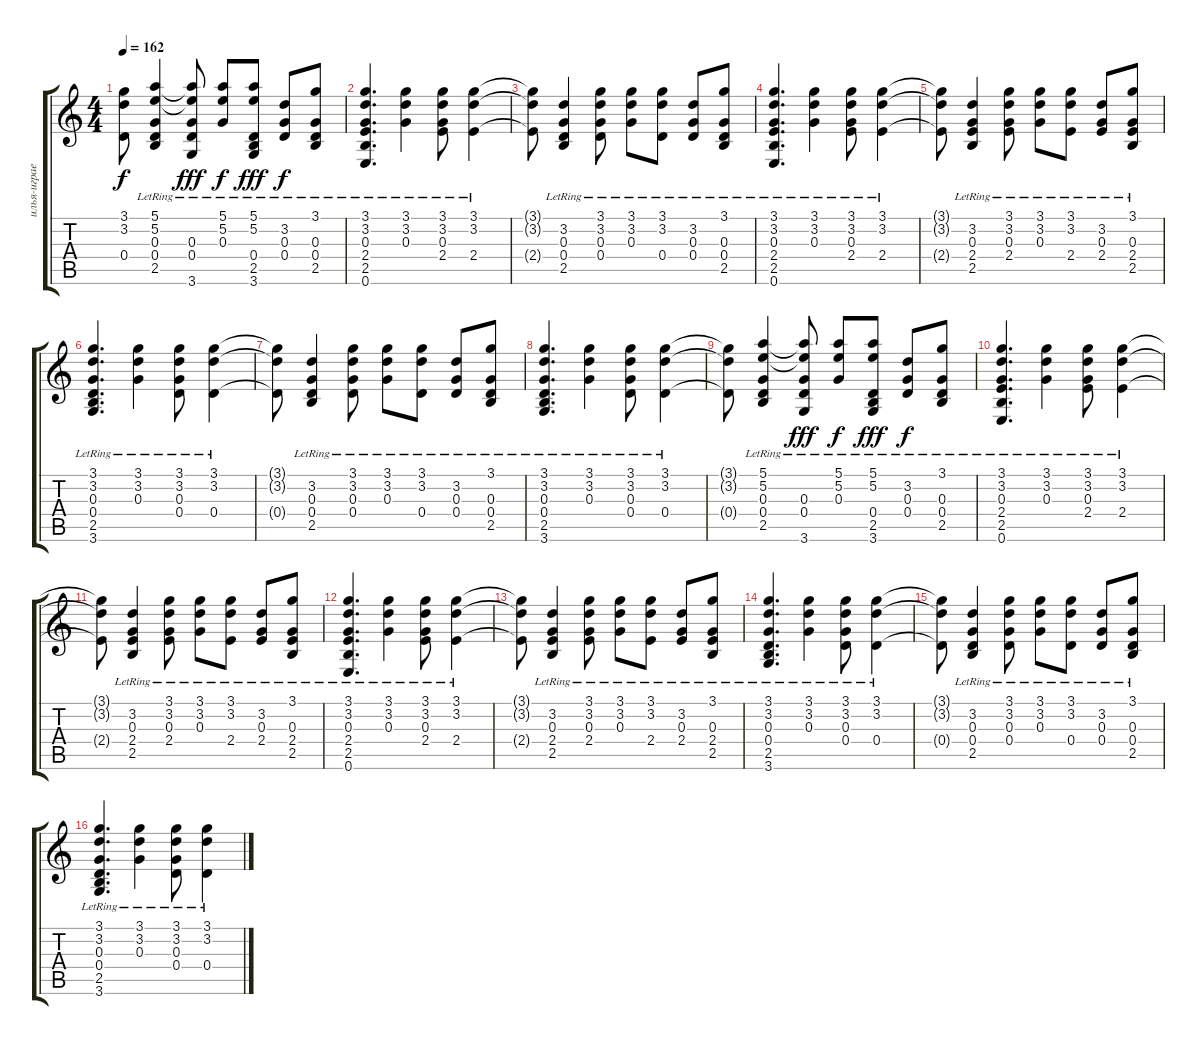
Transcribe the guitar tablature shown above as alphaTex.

\track ("илья-играет" "илья-играе") {instrument acousticguitarsteel}
\staff {score tabs}
\tuning (E4 B3 G3 D3 A2 E2) {hide}
\ts (4 4)
\tempo 162
\clef g2
\ks c
(3.1{t} 3.2{t} 0.4{t}).8{dy f} (5.1 5.2 0.3{lr} 0.4{lr} 2.5{lr}).4 (5.1{t} 5.2{t} 0.3{lr} 0.4{lr} 3.6).8{dy fff} (5.1{lr} 5.2{lr} 0.3{lr}).8{dy f} (5.1{lr} 5.2{lr} 0.4{lr} 2.5 3.6).8{dy fff} (3.2{lr} 0.3{lr} 0.4{lr}).8{dy f} (3.1{lr} 0.3{lr} 0.4{lr} 2.5{lr}).8 |
(3.1{lr} 3.2{lr} 0.3{lr} 2.4{lr} 2.5{lr} 0.6).4{d} (3.1{lr} 3.2{lr} 0.3{lr}).4 (3.1{lr} 3.2{lr} 0.3{lr} 2.4{lr}).8 (3.1{lr} 3.2{lr} 2.4{lr}).4 |
(3.1{t} 3.2{t} 2.4{t}).8 (3.2{lr} 0.3{lr} 0.4{lr} 2.5{lr}).4 (3.1{lr} 3.2{lr} 0.3{lr} 0.4{lr}).8 (3.1{lr} 3.2{lr} 0.3{lr}).8 (3.1{lr} 3.2{lr} 0.4{lr}).8 (3.2{lr} 0.3{lr} 0.4{lr}).8 (3.1{lr} 0.3{lr} 0.4{lr} 2.5{lr}).8 |
(3.1{lr} 3.2{lr} 0.3{lr} 2.4{lr} 2.5{lr} 0.6).4{d} (3.1{lr} 3.2{lr} 0.3{lr}).4 (3.1{lr} 3.2{lr} 0.3{lr} 2.4{lr}).8 (3.1{lr} 3.2{lr} 2.4{lr}).4 |
(3.1{t} 3.2{t} 2.4{t}).8 (3.2{lr} 0.3{lr} 2.4{lr} 2.5{lr}).4 (3.1{lr} 3.2{lr} 0.3{lr} 2.4{lr}).8 (3.1{lr} 3.2{lr} 0.3{lr}).8 (3.1{lr} 3.2{lr} 2.4{lr}).8 (3.2{lr} 0.3{lr} 2.4{lr}).8 (3.1{lr} 0.3{lr} 2.4{lr} 2.5{lr}).8 |
(3.1{lr} 3.2{lr} 0.3{lr} 0.4{lr} 2.5{lr} 3.6{lr}).4{d} (3.1{lr} 3.2{lr} 0.3{lr}).4 (3.1{lr} 3.2{lr} 0.3{lr} 0.4{lr}).8 (3.1{lr} 3.2{lr} 0.4{lr}).4 |
(3.1{t} 3.2{t} 0.4{t}).8 (3.2{lr} 0.3{lr} 0.4{lr} 2.5{lr}).4 (3.1{lr} 3.2{lr} 0.3{lr} 0.4{lr}).8 (3.1{lr} 3.2{lr} 0.3{lr}).8 (3.1{lr} 3.2{lr} 0.4{lr}).8 (3.2{lr} 0.3{lr} 0.4{lr}).8 (3.1{lr} 0.3{lr} 0.4{lr} 2.5{lr}).8 |
(3.1{lr} 3.2{lr} 0.3{lr} 0.4{lr} 2.5{lr} 3.6{lr}).4{d} (3.1{lr} 3.2{lr} 0.3{lr}).4 (3.1{lr} 3.2{lr} 0.3{lr} 0.4{lr}).8 (3.1{lr} 3.2{lr} 0.4{lr}).4 |
(3.1{t} 3.2{t} 0.4{t}).8 (5.1 5.2 0.3{lr} 0.4{lr} 2.5{lr}).4 (5.1{t} 5.2{t} 0.3{lr} 0.4{lr} 3.6).8{dy fff} (5.1{lr} 5.2{lr} 0.3{lr}).8{dy f} (5.1{lr} 5.2{lr} 0.4{lr} 2.5 3.6).8{dy fff} (3.2{lr} 0.3{lr} 0.4{lr}).8{dy f} (3.1{lr} 0.3{lr} 0.4{lr} 2.5{lr}).8 |
(3.1{lr} 3.2{lr} 0.3{lr} 2.4{lr} 2.5{lr} 0.6).4{d} (3.1{lr} 3.2{lr} 0.3{lr}).4 (3.1{lr} 3.2{lr} 0.3{lr} 2.4{lr}).8 (3.1{lr} 3.2{lr} 2.4{lr}).4 |
(3.1{t} 3.2{t} 2.4{t}).8 (3.2{lr} 0.3{lr} 2.4{lr} 2.5{lr}).4 (3.1{lr} 3.2{lr} 0.3{lr} 2.4{lr}).8 (3.1{lr} 3.2{lr} 0.3{lr}).8 (3.1{lr} 3.2{lr} 2.4{lr}).8 (3.2{lr} 0.3{lr} 2.4{lr}).8 (3.1{lr} 0.3{lr} 2.4{lr} 2.5{lr}).8 |
(3.1{lr} 3.2{lr} 0.3{lr} 2.4{lr} 2.5{lr} 0.6).4{d} (3.1{lr} 3.2{lr} 0.3{lr}).4 (3.1{lr} 3.2{lr} 0.3{lr} 2.4{lr}).8 (3.1{lr} 3.2{lr} 2.4{lr}).4 |
(3.1{t} 3.2{t} 2.4{t}).8 (3.2{lr} 0.3{lr} 2.4{lr} 2.5{lr}).4 (3.1{lr} 3.2{lr} 0.3{lr} 2.4{lr}).8 (3.1{lr} 3.2{lr} 0.3{lr}).8 (3.1{lr} 3.2{lr} 2.4{lr}).8 (3.2{lr} 0.3{lr} 2.4{lr}).8 (3.1{lr} 0.3{lr} 2.4{lr} 2.5{lr}).8 |
(3.1{lr} 3.2{lr} 0.3{lr} 0.4{lr} 2.5{lr} 3.6{lr}).4{d} (3.1{lr} 3.2{lr} 0.3{lr}).4 (3.1{lr} 3.2{lr} 0.3{lr} 0.4{lr}).8 (3.1{lr} 3.2{lr} 0.4{lr}).4 |
(3.1{t} 3.2{t} 0.4{t}).8 (3.2{lr} 0.3{lr} 0.4{lr} 2.5{lr}).4 (3.1{lr} 3.2{lr} 0.3{lr} 0.4{lr}).8 (3.1{lr} 3.2{lr} 0.3{lr}).8 (3.1{lr} 3.2{lr} 0.4{lr}).8 (3.2{lr} 0.3{lr} 0.4{lr}).8 (3.1{lr} 0.3{lr} 0.4{lr} 2.5{lr}).8 |
(3.1{lr} 3.2{lr} 0.3{lr} 0.4{lr} 2.5{lr} 3.6{lr}).4{d} (3.1{lr} 3.2{lr} 0.3{lr}).4 (3.1{lr} 3.2{lr} 0.3{lr} 0.4{lr}).8 (3.1{lr} 3.2{lr} 0.4{lr}).4
